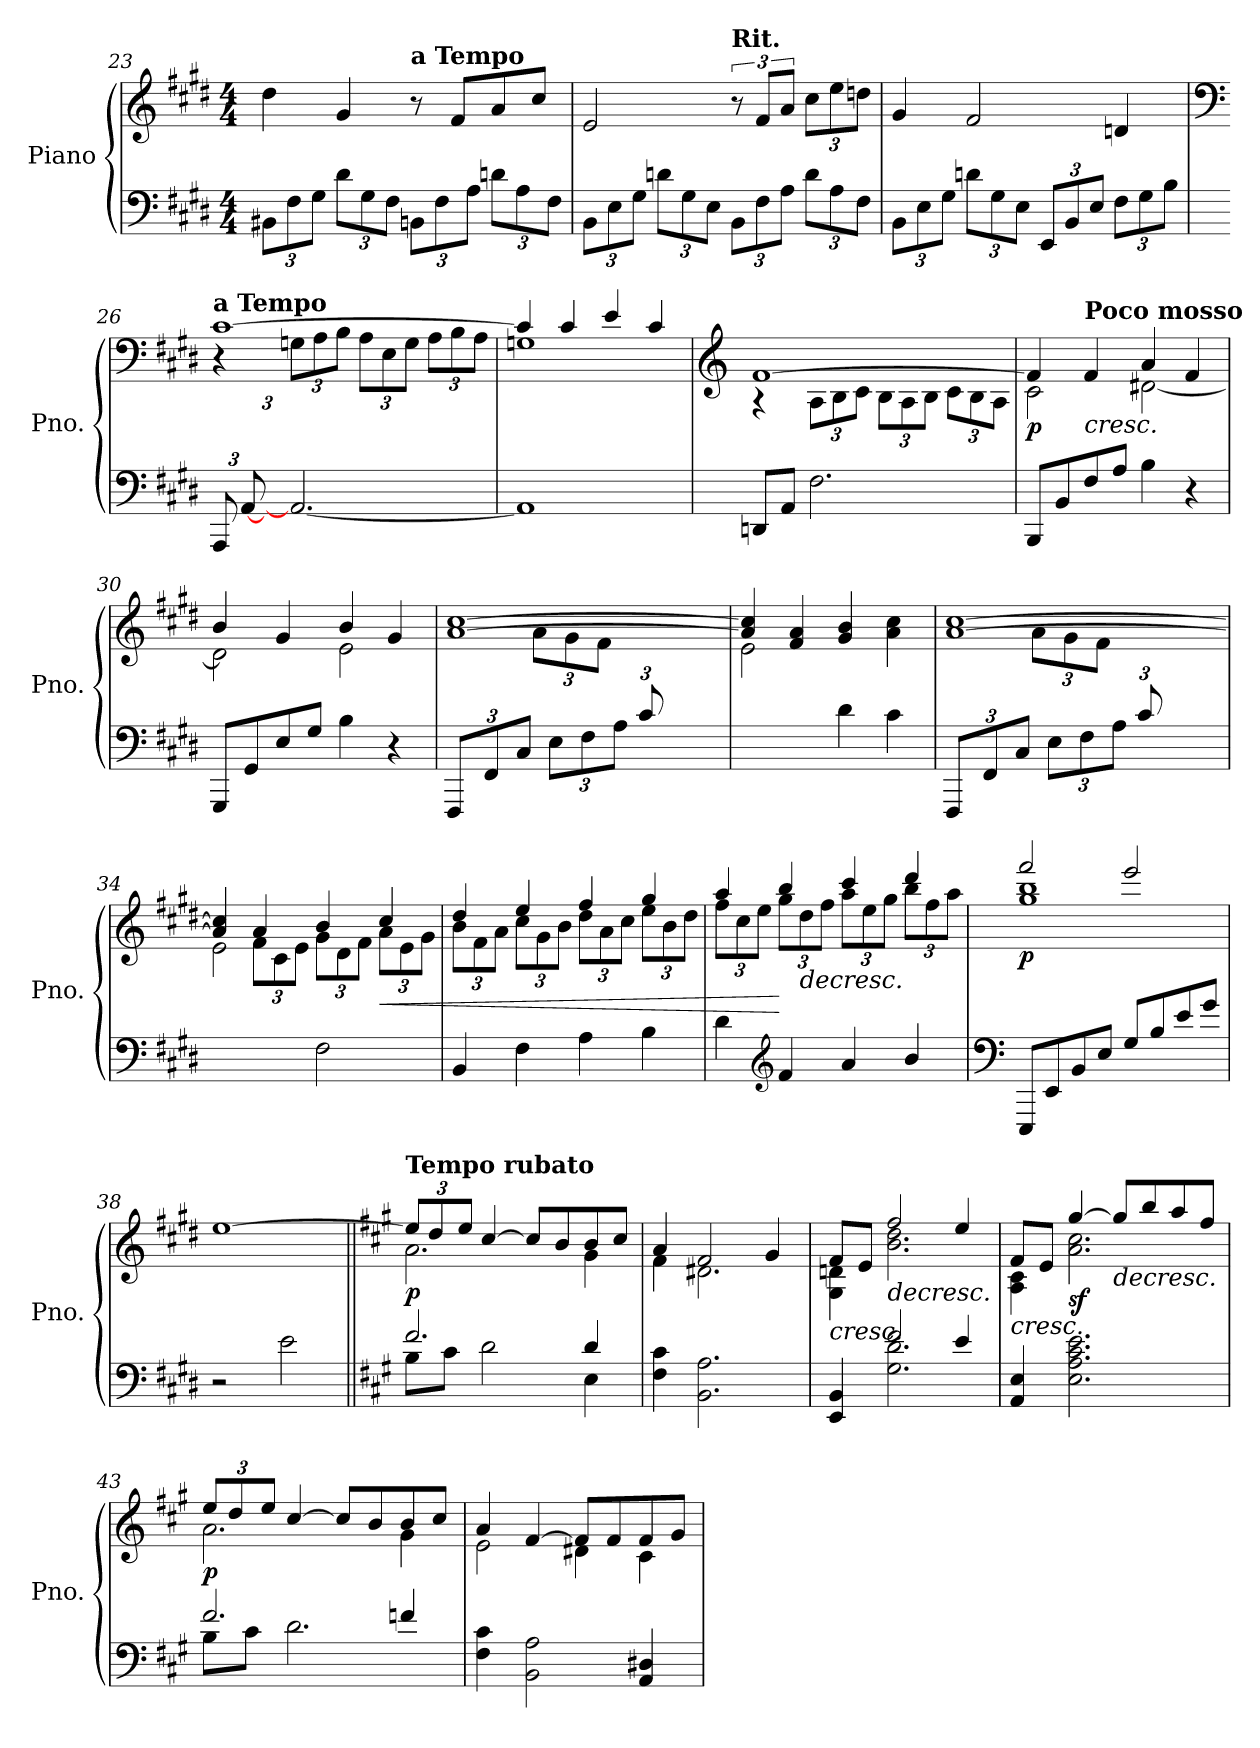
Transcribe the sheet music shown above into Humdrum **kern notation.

**kern	**kern	**dynam
*part1	*part1	*part1
*staff2	*staff1	*staff1/2
*I"Piano	*	*
*I'Pno.	*	*
*clefF4	*clefG2	*
*k[f#c#g#d#]	*k[f#c#g#d#]	*
*M4/4	*M4/4	*
*Xbrackettup	*	*
=23	=23	=23
12BB#X\L	4dd#\	.
12F#\	.	.
12G#\J	.	.
12d#\L	4g#/	.
12G#\	.	.
12F#\J	.	.
!	!LO:TX:a:B:t=a Tempo	!
12BBn\L	8r	.
12F#\	.	.
.	8f#/L	.
12A\J	.	.
12dn\L	8a/	.
12A\	.	.
.	8cc#/J	.
12F#\J	.	.
=24	=24	=24
12BB\L	2e/	.
12E\	.	.
12G#\J	.	.
12dn\L	.	.
12G#\	.	.
12E\J	.	.
!	!LO:TX:a:B:t=Rit.	!
12BB\L	12r	.
12F#\	12f#/L	.
12A\J	12a/J	.
*	*Xbrackettup	*
12d\L	12cc#\L	.
12A\	12ee\	.
12F#\J	12ddn\J	.
!!LO:LB:g=z
=25	=25	=25
12BB\L	4g#/	.
12E\	.	.
12G#\J	.	.
12dn\L	2f#/	.
12G#\	.	.
12E\J	.	.
12EE/L	.	.
12BB/	.	.
12E/J	.	.
12F#\L	4dn/	.
12G#\	.	.
12B\J	.	.
=26	=26	=26
*	*clefF4	*
*	*^	*
*	*	*^	*
!	!LO:TX:a:B:t=a Tempo	!	!	!
12AAA/L	[1c#	4r	6ryy	.
[12AA/	.	.	.	.
12ryy	.	.	12E\J	.
2.AA/_	.	12Gn\L	2.ryy	.
.	.	12A\	.	.
.	.	12B\J	.	.
.	.	12A\L	.	.
.	.	12E\	.	.
.	.	12G\J	.	.
.	.	12A\L	.	.
.	.	12B\	.	.
.	.	12A\J	.	.
*	*	*v	*v	*
=27	=27	=27	=27
1AA]	4c#/]	1Gn	.
.	4c#/	.	.
.	4e/	.	.
.	4c#/	.	.
=28	=28	=28	=28
*	*clefG2	*	*
8DDn/L	[1f#	4r	.
8AA/J	.	.	.
2.F#\	.	12A\L	.
.	.	12B\	.
.	.	12c#\J	.
.	.	12B\L	.
.	.	12A\	.
.	.	12B\J	.
.	.	12c#\L	.
.	.	12B\	.
.	.	12A\J	.
!!LO:LB:g=z	!!
=29	=29	=29	=29
!	!	!	!LO:DY:b
8BBB/L	4f#/]	2c#\	p
8BB/	.	.	.
!	!LO:TX:a:B:t=Poco mosso	!	!
!	!LO:TX:b:i:t=cresc.	!	!
8F#/	4f#/	.	.
8A/J	.	.	.
4B\	4a/	[2d#X\	.
4r	4f#/	.	.
=30	=30	=30	=30
8GGG#/L	4b/	2d#\]	.
8GG#/	.	.	.
8E/	4g#/	.	.
8G#/J	.	.	.
4B\	4b/	2e\	.
4r	4g#/	.	.
=31	=31	=31	=31
12FFF#/L	[1a [1cc#	12%7ryy	.
12FF#/	.	.	.
12C#/J	.	.	.
12E\L	.	.	.
12F#\	.	.	.
12A\J	.	.	.
12c#/L	.	.	.
12%5ryy	.	12e\	.
.	.	12f#\J	.
.	.	12a\L	.
.	.	12g#\	.
.	.	12f#\J	.
=32	=32	=32	=32
2ryy	4a/] 4cc#/]	2e\	.
.	4f#/ 4a/	.	.
4d#\	4g#/ 4b/	2ryy	.
4c#\	4a\ 4cc#\	.	.
=33	=33	=33	=33
12FFF#/L	[1a [1cc#	12%7ryy	.
12FF#/	.	.	.
12C#/J	.	.	.
12E\L	.	.	.
12F#\	.	.	.
12A\J	.	.	.
12c#/L	.	.	.
12%5ryy	.	12e\	.
.	.	12f#\J	.
.	.	12a\L	.
.	.	12g#\	.
.	.	12f#\J	.
!!LO:LB:g=z
=34	=34	=34	=34
*	*	*^	*
2ryy	4a/] 4cc#/]	4ryy	(<2e\	.
.	4a/	12f#\L	.	.
.	.	12c#\	.	.
.	.	12e\J	.	.
2F#\)	4b/	12g#\L	2ryy	.
.	.	12d#\	.	.
.	.	12f#\J	.	.
!	!	!	!	!LO:HP:b
.	4cc#/	12a\L	.	<
.	.	12e\	.	.
.	.	12g#\J	.	.
*	*	*v	*v	*
=35	=35	=35	=35
4BB/	4dd#/	12b\L	.
.	.	12f#\	.
.	.	12a\J	.
4F#\	4ee/	12cc#\L	.
.	.	12g#\	.
.	.	12b\J	.
4A\	4ff#/	12dd#\L	.
.	.	12a\	.
.	.	12cc#\J	.
4B\	4gg#/	12ee\L	.
.	.	12b\	.
.	.	12dd#\J	.
=36	=36	=36	=36
4d#\	4aa/	12ff#\L	.
.	.	12cc#\	.
.	.	12ee\J	.
*clefG2	*	*	*
4f#/	4bb/	12gg#\L	[
!	!	!	!LO:HP:b
.	.	12dd#\	>
.	.	12ff#\J	.
4a/	4ccc#/	12aa\L	.
.	.	12ee\	.
.	.	12gg#\J	.
4b/	4ddd#/	12bb\L	.
.	.	12ff#\	.
.	.	12aa\J	.
=37	=37	=37	=37
*clefF4	*	*	*
!	!	!	!LO:DY:b
8EEE/L	2fff#/	1gg# 1bb	p
8EE/	.	.	.
8BB/	.	.	.
8E/J	.	.	.
8G#/L	2eee/	.	.
8B/	.	.	.
8e/	.	.	.
8g#/J	.	.	.
*	*v	*v	*
!!LO:PB:g=z
=38	=38	=38
2r	[1ee	.
2e\	.	.
=39||	=39||	=39||
*k[f#c#g#]	*k[f#c#g#]	*
*^	*^	*
!	!	!LO:TX:a:B:t=Tempo rubato	!	!
!	!	!	!	!LO:DY:b
2.f#/	8B\L	12ee/L]	2.a\	p
.	.	12dd/	.	.
.	8c#\J	.	.	.
.	.	12ee/J	.	.
.	2d\	[4cc#/	.	.
.	.	8cc#/L]	.	.
.	.	8b/	.	.
4d/	4E\	8b/	4g#\	.
.	.	8cc#/J	.	.
*v	*v	*	*	*
=40	=40	=40	=40
4F#\ 4c#\	4a/	4f#\	.
2.BB\ 2.A\	2f#/	2.d#X\	.
.	4g#/	.	.
=41	=41	=41	=41
*^	*	*	*
!	!	!	!	!LO:HP:b
4EE/ 4BB/	4ryy	8f#/L	4G#\ 4dn\	<
.	.	8e/J	.	.
!	!	!	!	!LO:HP:n=1:b
2f#/	2.G#\ 2.d\	2ff#/	2.b\ 2.dd\	] >
4e/	.	4ee/	.	.
*v	*v	*	*	*
*	*v	*v	*
.	.	[
=42	=42	=42
!	!	!LO:HP:b
*	*^	*
4AA/ 4E/	8f#/L	4A\ 4c#\	<
.	8e/J	.	.
!	!	!	!LO:DY:n=1:b
2.E\ 2.A\ 2.c#\ 2.e\	[4gg#/	2.a\ 2.cc#\	] sf
!	!	!	!LO:HP:b
.	8gg#/L]	.	>
.	8bb/	.	.
.	8aa/	.	.
.	8ff#/J	.	.
*	*v	*v	*
.	.	[
!!LO:LB:g=z
=43	=43	=43
*^	*^	*
!	!	!	!	!LO:DY:b
2.f#/	8B\L	12ee/L	2.a\	p
.	.	12dd/	.	.
.	8c#\J	.	.	.
.	.	12ee/J	.	.
.	2.d\	[4cc#/	.	.
.	.	8cc#/L]	.	.
.	.	8b/	.	.
4fn/	.	8b/	4g#\	.
.	.	8cc#/J	.	.
*v	*v	*	*	*
=44	=44	=44	=44
4F#\ 4c#\	4a/	2e\	.
2BB\ 2A\	[4f#/	.	.
.	8f#/L]	4d#X\	.
.	8f#/	.	.
4AA/ 4D#X/	8f#/	4c#\	.
.	8g#/J	.	]
*	*v	*v	*
=	=	=
*-	*-	*-
